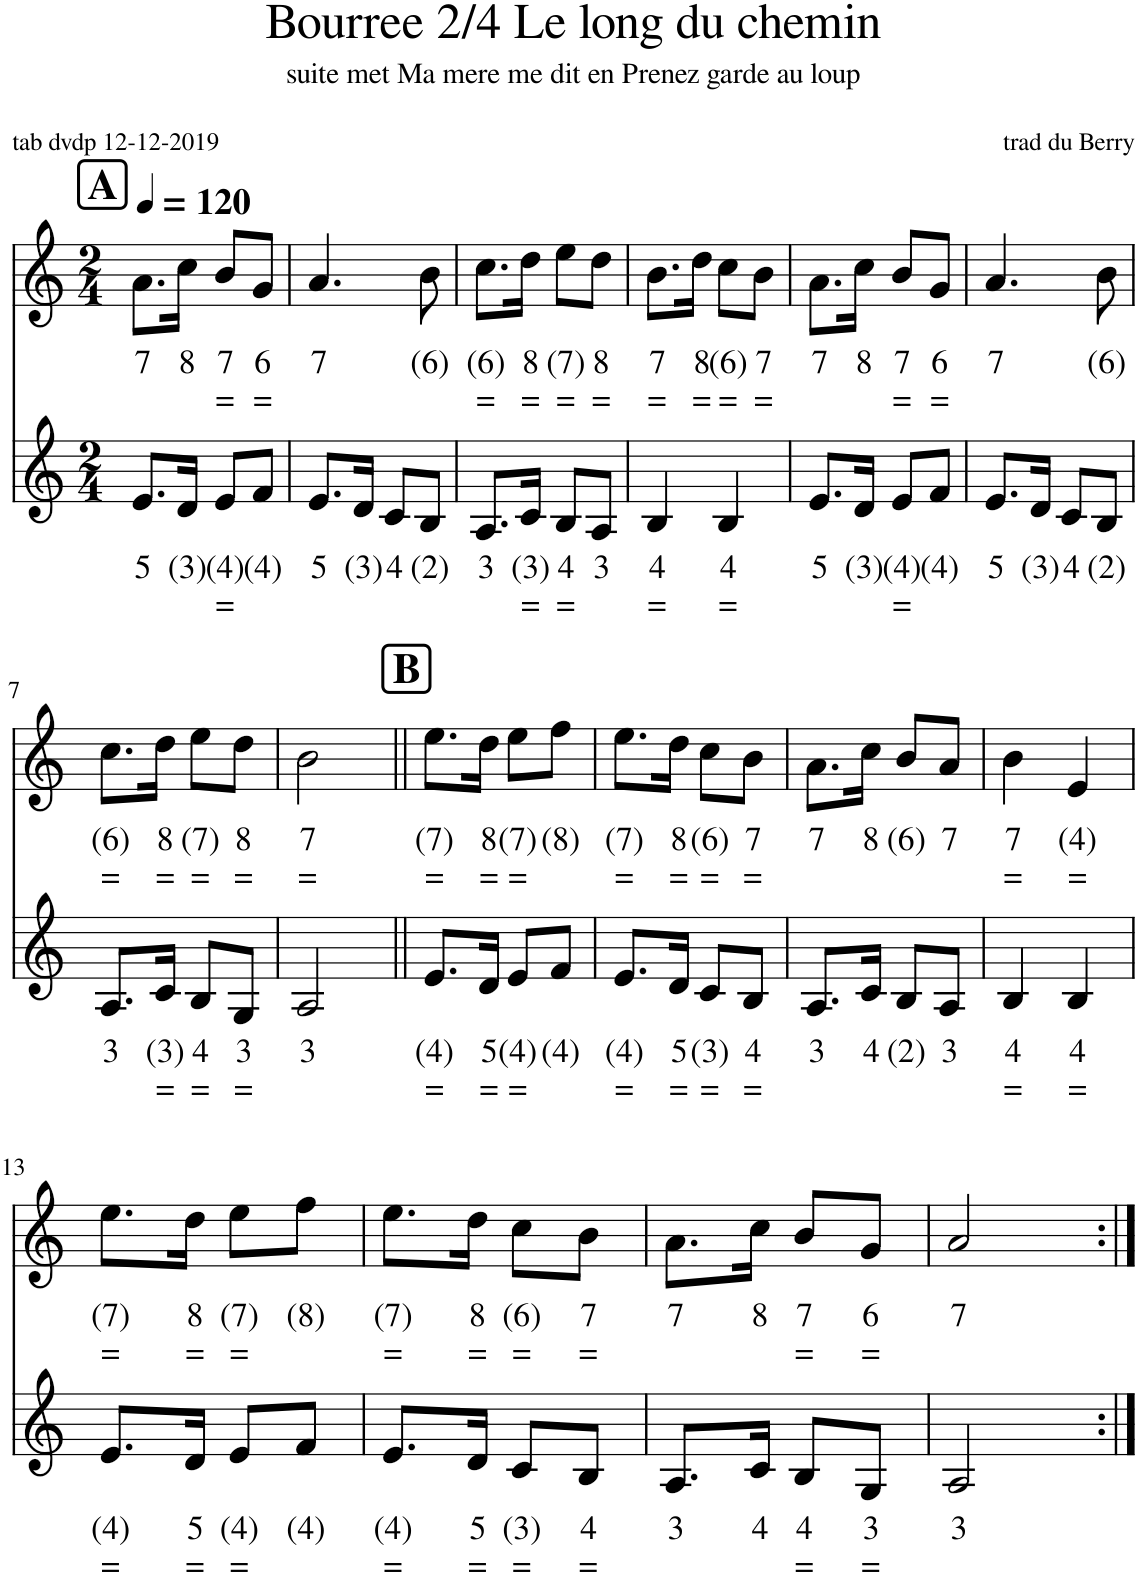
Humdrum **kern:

**kern	**text	**text	**kern	**text	**text
*part2	*part2	*part2	*part1	*part1	*part1
*staff2	*staff2	*staff2	*staff1	*staff1	*staff1
*I"Stem	*	*	*I"Stem	*	*
*clefG2	*	*	*clefG2	*	*
*k[]	*	*	*k[]	*	*
*M2/4	*	*	*M2/4	*	*
*MM120	*	*	*MM120	*	*
!!LO:REH:place=s1:a:B:cj:fs=14:t=A
=1	=1	=1	=1	=1	=1
!	!LO:LY:b	!	!	!LO:LY:b	!
8.e/L	5	.	8.a\L	7	.
!	!LO:LY:b	!	!	!LO:LY:b	!
16d/Jk	(3)	.	16cc\Jk	8	.
!	!LO:LY:b	!LO:LY:b	!	!LO:LY:b	!LO:LY:b
8e/L	(4)	=	8b/L	7	=
!	!LO:LY:b	!	!	!LO:LY:b	!LO:LY:b
8f/J	(4)	.	8g/J	6	=
=2	=2	=2	=2	=2	=2
!	!LO:LY:b	!	!	!LO:LY:b	!
8.e/L	5	.	4.a/	7	.
!	!LO:LY:b	!	!	!	!
16d/Jk	(3)	.	.	.	.
!	!LO:LY:b	!	!	!	!
8c/L	4	.	.	.	.
!	!LO:LY:b	!	!	!LO:LY:b	!
8B/J	(2)	.	8b\	(6)	.
=3	=3	=3	=3	=3	=3
!	!LO:LY:b	!	!	!LO:LY:b	!LO:LY:b
8.A/L	3	.	8.cc\L	(6)	=
!	!LO:LY:b	!LO:LY:b	!	!LO:LY:b	!LO:LY:b
16c/Jk	(3)	=	16dd\Jk	8	=
!	!LO:LY:b	!LO:LY:b	!	!LO:LY:b	!LO:LY:b
8B/L	4	=	8ee\L	(7)	=
!	!LO:LY:b	!	!	!LO:LY:b	!LO:LY:b
8A/J	3	.	8dd\J	8	=
=4	=4	=4	=4	=4	=4
!	!LO:LY:b	!LO:LY:b	!	!LO:LY:b	!LO:LY:b
4B/	4	=	8.b\L	7	=
!	!	!	!	!LO:LY:b	!LO:LY:b
.	.	.	16dd\Jk	8	=
!	!LO:LY:b	!LO:LY:b	!	!LO:LY:b	!LO:LY:b
4B/	4	=	8cc\L	(6)	=
!	!	!	!	!LO:LY:b	!LO:LY:b
.	.	.	8b\J	7	=
=5	=5	=5	=5	=5	=5
!	!LO:LY:b	!	!	!LO:LY:b	!
8.e/L	5	.	8.a\L	7	.
!	!LO:LY:b	!	!	!LO:LY:b	!
16d/Jk	(3)	.	16cc\Jk	8	.
!	!LO:LY:b	!LO:LY:b	!	!LO:LY:b	!LO:LY:b
8e/L	(4)	=	8b/L	7	=
!	!LO:LY:b	!	!	!LO:LY:b	!LO:LY:b
8f/J	(4)	.	8g/J	6	=
=6	=6	=6	=6	=6	=6
!	!LO:LY:b	!	!	!LO:LY:b	!
8.e/L	5	.	4.a/	7	.
!	!LO:LY:b	!	!	!	!
16d/Jk	(3)	.	.	.	.
!	!LO:LY:b	!	!	!	!
8c/L	4	.	.	.	.
!	!LO:LY:b	!	!	!LO:LY:b	!
8B/J	(2)	.	8b\	(6)	.
!!LO:LB:g=z
=7	=7	=7	=7	=7	=7
!	!LO:LY:b	!	!	!LO:LY:b	!LO:LY:b
8.A/L	3	.	8.cc\L	(6)	=
!	!LO:LY:b	!LO:LY:b	!	!LO:LY:b	!LO:LY:b
16c/Jk	(3)	=	16dd\Jk	8	=
!	!LO:LY:b	!LO:LY:b	!	!LO:LY:b	!LO:LY:b
8B/L	4	=	8ee\L	(7)	=
!	!LO:LY:b	!LO:LY:b	!	!LO:LY:b	!LO:LY:b
8G/J	3	=	8dd\J	8	=
=8	=8	=8	=8	=8	=8
!	!LO:LY:b	!	!	!LO:LY:b	!LO:LY:b
2A/	3	.	2b\	7	=
!!LO:REH:place=s1:a:B:cj:fs=14:t=B
=9||	=9||	=9||	=9||	=9||	=9||
!	!LO:LY:b	!LO:LY:b	!	!LO:LY:b	!LO:LY:b
8.e/L	(4)	=	8.ee\L	(7)	=
!	!LO:LY:b	!LO:LY:b	!	!LO:LY:b	!LO:LY:b
16d/Jk	5	=	16dd\Jk	8	=
!	!LO:LY:b	!LO:LY:b	!	!LO:LY:b	!LO:LY:b
8e/L	(4)	=	8ee\L	(7)	=
!	!LO:LY:b	!	!	!LO:LY:b	!
8f/J	(4)	.	8ff\J	(8)	.
=10	=10	=10	=10	=10	=10
!	!LO:LY:b	!LO:LY:b	!	!LO:LY:b	!LO:LY:b
8.e/L	(4)	=	8.ee\L	(7)	=
!	!LO:LY:b	!LO:LY:b	!	!LO:LY:b	!LO:LY:b
16d/Jk	5	=	16dd\Jk	8	=
!	!LO:LY:b	!LO:LY:b	!	!LO:LY:b	!LO:LY:b
8c/L	(3)	=	8cc\L	(6)	=
!	!LO:LY:b	!LO:LY:b	!	!LO:LY:b	!LO:LY:b
8B/J	4	=	8b\J	7	=
=11	=11	=11	=11	=11	=11
!	!LO:LY:b	!	!	!LO:LY:b	!
8.A/L	3	.	8.a\L	7	.
!	!LO:LY:b	!	!	!LO:LY:b	!
16c/Jk	4	.	16cc\Jk	8	.
!	!LO:LY:b	!	!	!LO:LY:b	!
8B/L	(2)	.	8b/L	(6)	.
!	!LO:LY:b	!	!	!LO:LY:b	!
8A/J	3	.	8a/J	7	.
=12	=12	=12	=12	=12	=12
!	!LO:LY:b	!LO:LY:b	!	!LO:LY:b	!LO:LY:b
4B/	4	=	4b\	7	=
!	!LO:LY:b	!LO:LY:b	!	!LO:LY:b	!LO:LY:b
4B/	4	=	4e/	(4)	=
!!LO:LB:g=z
=13	=13	=13	=13	=13	=13
!	!LO:LY:b	!LO:LY:b	!	!LO:LY:b	!LO:LY:b
8.e/L	(4)	=	8.ee\L	(7)	=
!	!LO:LY:b	!LO:LY:b	!	!LO:LY:b	!LO:LY:b
16d/Jk	5	=	16dd\Jk	8	=
!	!LO:LY:b	!LO:LY:b	!	!LO:LY:b	!LO:LY:b
8e/L	(4)	=	8ee\L	(7)	=
!	!LO:LY:b	!	!	!LO:LY:b	!
8f/J	(4)	.	8ff\J	(8)	.
=14	=14	=14	=14	=14	=14
!	!LO:LY:b	!LO:LY:b	!	!LO:LY:b	!LO:LY:b
8.e/L	(4)	=	8.ee\L	(7)	=
!	!LO:LY:b	!LO:LY:b	!	!LO:LY:b	!LO:LY:b
16d/Jk	5	=	16dd\Jk	8	=
!	!LO:LY:b	!LO:LY:b	!	!LO:LY:b	!LO:LY:b
8c/L	(3)	=	8cc\L	(6)	=
!	!LO:LY:b	!LO:LY:b	!	!LO:LY:b	!LO:LY:b
8B/J	4	=	8b\J	7	=
=15	=15	=15	=15	=15	=15
!	!LO:LY:b	!	!	!LO:LY:b	!
8.A/L	3	.	8.a\L	7	.
!	!LO:LY:b	!	!	!LO:LY:b	!
16c/Jk	4	.	16cc\Jk	8	.
!	!LO:LY:b	!LO:LY:b	!	!LO:LY:b	!LO:LY:b
8B/L	4	=	8b/L	7	=
!	!LO:LY:b	!LO:LY:b	!	!LO:LY:b	!LO:LY:b
8G/J	3	=	8g/J	6	=
=16	=16	=16	=16	=16	=16
!	!LO:LY:b	!	!	!LO:LY:b	!
2A/	3	.	2a/	7	.
=:|!	=:|!	=:|!	=:|!	=:|!	=:|!
*-	*-	*-	*-	*-	*-
